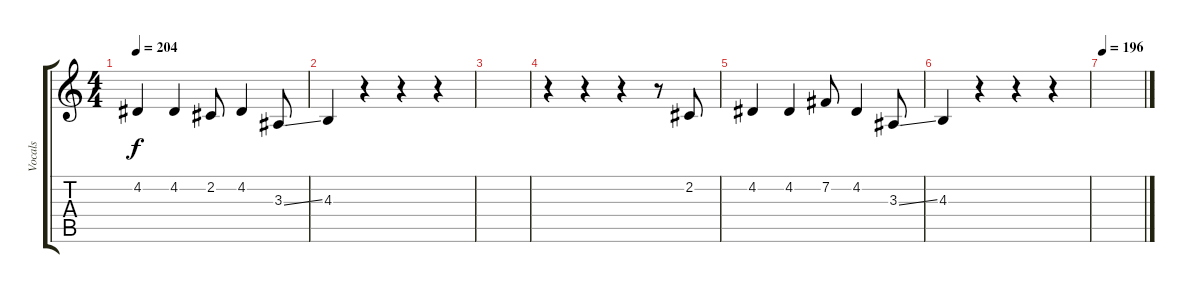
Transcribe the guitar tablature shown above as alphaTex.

\track ("Vocals" "Vocals") {instrument bassoon}
\staff {score tabs}
\tuning (E4 B3 G3 D3 A2 E2) {hide}
\ts (4 4)
\tempo 204
\clef g2
\ks c
4.2.4{dy f} 4.2.4 2.2.8 4.2.4 3.3{ss}.8 |
4.3.4 r.4 r.4 r.4 |
|
r.4 r.4 r.4 r.8 2.2.8 |
4.2.4 4.2.4 7.2.8 4.2.4 3.3{ss}.8 |
4.3.4 r.4 r.4 r.4 |
\tempo 196
